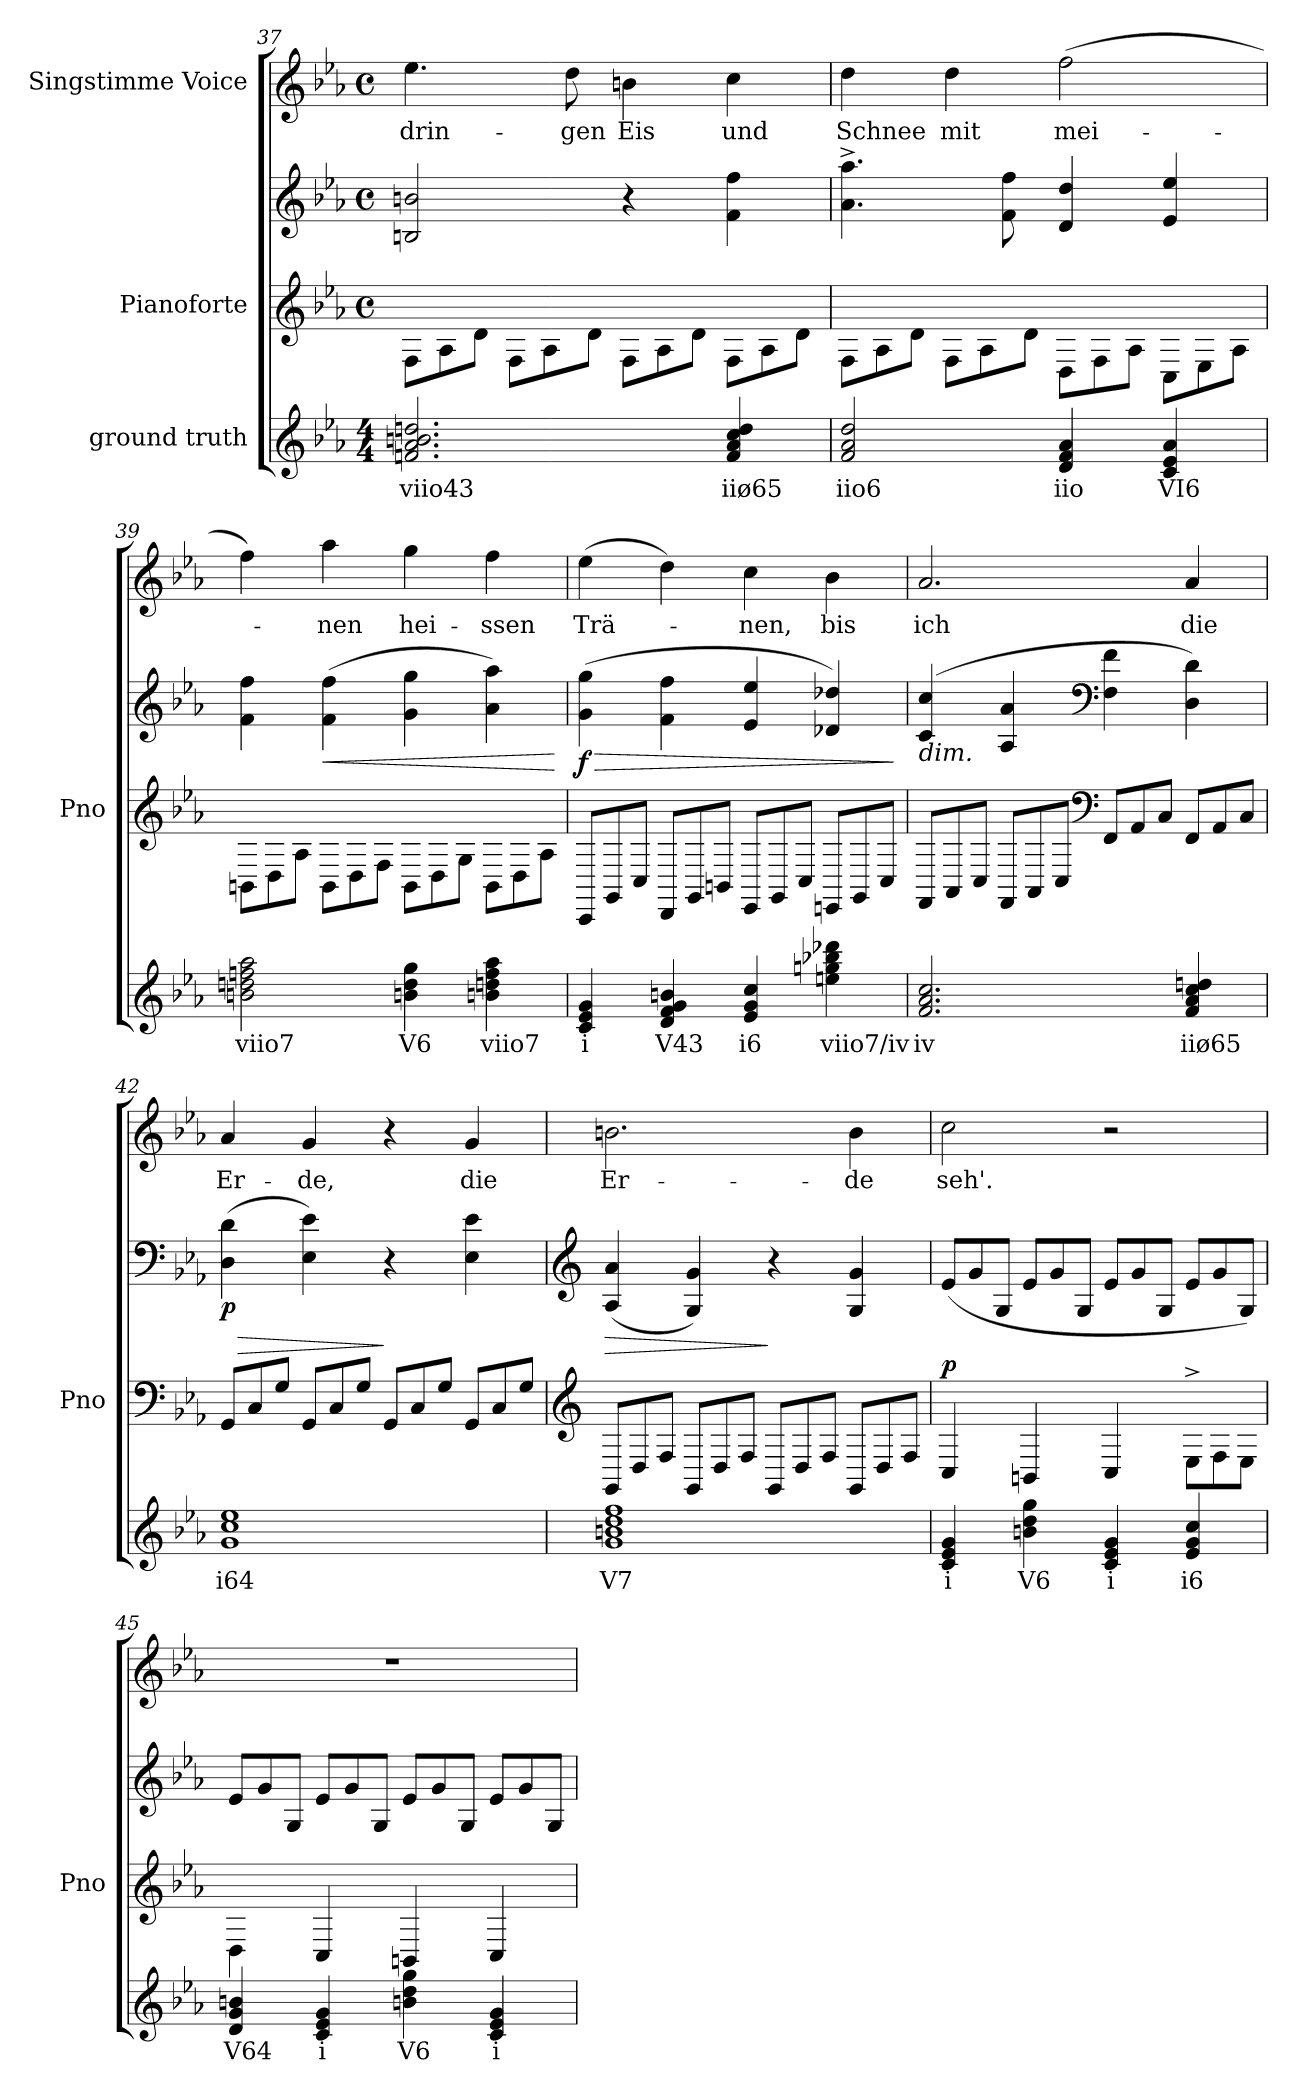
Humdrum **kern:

**kern	**text	**kern	**kern	**dynam	**kern	**text
*part3	*part3	*part2	*part2	*part2	*part1	*part1
*staff4	*staff4	*staff3	*staff2	*staff2/3	*staff1	*staff1
*I"ground truth	*	*I"Pianoforte	*	*	*I"Singstimme Voice	*
*	*	*I'Pno	*	*	*	*
*	*	*clefG2	*clefG2	*	*clefG2	*
*k[b-e-a-]	*	*k[b-e-a-]	*k[b-e-a-]	*	*k[b-e-a-]	*
*M4/4	*	*M4/4	*M4/4	*	*M4/4	*
*	*	*met(c)	*met(c)	*	*met(c)	*
=37	=37	=37	=37	=37	=37	=37
*	*	*Xtuplet	*	*	*	*
!	!	!	!	!	!	!LO:LY:b
2.fn 2.a- 2.bn 2.ddn	viio43	12F\L	2Bn/ 2bn/	.	4.ee-\	-drin-
.	.	12A-\	.	.	.	.
.	.	12d\J	.	.	.	.
.	.	12F\L	.	.	.	.
.	.	12A-\	.	.	.	.
!	!	!	!	!	!	!LO:LY:b
.	.	.	.	.	8dd\	-gen
.	.	12d\J	.	.	.	.
!	!	!	!	!	!	!LO:LY:b
.	.	12F\L	4r	.	4bn\	Eis
.	.	12A-\	.	.	.	.
.	.	12d\J	.	.	.	.
!	!	!	!	!	!	!LO:LY:b
4f 4a- 4cc 4dd	iiø65	12F\L	4f\ 4ff\	.	4cc\	und
.	.	12A-\	.	.	.	.
.	.	12d\J	.	.	.	.
=38	=38	=38	=38	=38	=38	=38
!	!	!	!	!	!	!LO:LY:b
2f 2a- 2dd	iio6	12F\L	4.a-\^ 4.aa-\^	.	4dd\	Schnee
.	.	12A-\	.	.	.	.
.	.	12d\J	.	.	.	.
!	!	!	!	!	!	!LO:LY:b
.	.	12F\L	.	.	4dd\	mit
.	.	12A-\	.	.	.	.
.	.	.	8f\ 8ff\	.	.	.
.	.	12d\J	.	.	.	.
!	!	!	!	!	!	!LO:LY:b
4d 4f 4a-	iio	12D\L	4d/ 4dd/	.	(>2ff\	mei-
.	.	12F\	.	.	.	.
.	.	12A-\J	.	.	.	.
4c 4e- 4a-	VI6	12C\L	4e-/ 4ee-/	.	.	.
.	.	12E-\	.	.	.	.
.	.	12A-\J	.	.	.	.
=39	=39	=39	=39	=39	=39	=39
2bn 2ddn 2ffn 2aa-	viio7	12BBn\L	4f\ 4ff\	.	4ff\)	.
.	.	12D\	.	.	.	.
.	.	12A-\J	.	.	.	.
!	!	!	!	!LO:HP:b	!	!
!	!	!	!	!	!	!LO:LY:b
.	.	12BB\L	(>4f\ 4ff\	<	4aa-\	-nen
.	.	12D\	.	.	.	.
.	.	12F\J	.	.	.	.
!	!	!	!	!	!	!LO:LY:b
4bn 4dd 4gg	V6	12BB\L	4g\ 4gg\	.	4gg\	hei-
.	.	12D\	.	.	.	.
.	.	12G\J	.	.	.	.
!	!	!	!	!	!	!LO:LY:b
4bn 4ddn 4ff 4aa-	viio7	12BB\L	4a-\ 4aa-\)	.	4ff\	-ssen
.	.	12D\	.	.	.	.
.	.	12A-\J	.	.	.	.
.	.	.	.	[	.	.
=40	=40	=40	=40	=40	=40	=40
!	!	!	!	!LO:HP:b	!	!
!	!	!	!	!LO:DY:n=1:b	!	!LO:LY:b
4c 4e- 4g	i	12CC/L	(>4g\ 4gg\	> f	(>4ee-\	Trä-
.	.	12GG/	.	.	.	.
.	.	12C/J	.	.	.	.
4d 4f 4g 4bn	V43	12DD/L	4f\ 4ff\	.	4dd\)	.
.	.	12GG/	.	.	.	.
.	.	12BBn/J	.	.	.	.
!	!	!	!	!	!	!LO:LY:b
4e- 4g 4cc	i6	12EE-/L	4e-/ 4ee-/	.	4cc\	-nen,
.	.	12GG/	.	.	.	.
.	.	12C/J	.	.	.	.
!	!	!	!	!	!	!LO:LY:b
4een 4ggn 4bb-X 4ddd-X	viio7/iv	12EEn/L	4d-X/ 4dd-X/)	.	4b-\	bis
.	.	12GG/	.	.	.	.
.	.	12C/J	.	.	.	.
.	.	.	.	]	.	.
=41	=41	=41	=41	=41	=41	=41
!	!	!	!LO:TX:b:i:t=dim.	!	!	!
!	!	!	!	!	!	!LO:LY:b
2.f 2.a- 2.cc	iv	12FF/L	(>4c/ 4cc/	.	2.a-/	ich
.	.	12AA-/	.	.	.	.
.	.	12C/J	.	.	.	.
.	.	12FF/L	4A-/ 4a-/	.	.	.
.	.	12AA-/	.	.	.	.
.	.	12C/J	.	.	.	.
*	*	*clefF4	*clefF4	*	*	*
.	.	12FF/L	4F\ 4f\	.	.	.
.	.	12AA-/	.	.	.	.
.	.	12C/J	.	.	.	.
!	!	!	!	!	!	!LO:LY:b
4f 4a- 4cc 4ddn	iiø65	12FF/L	4D\ 4d\)	.	4a-/	die
.	.	12AA-/	.	.	.	.
.	.	12C/J	.	.	.	.
=42	=42	=42	=42	=42	=42	=42
!	!	!	!	!LO:HP:b	!	!
!	!	!	!	!LO:DY:n=1:b	!	!LO:LY:b
1g 1cc 1ee-	i64	12GG/L	(>4D\ 4d\	> p	4a-/	Er-
.	.	12C/	.	.	.	.
.	.	12G/J	.	.	.	.
!	!	!	!	!	!	!LO:LY:b
.	.	12GG/L	4E-\ 4e-\)	.	4g/	-de,
.	.	12C/	.	.	.	.
.	.	12G/J	.	.	.	.
.	.	12GG/L	4r	]	4r	.
.	.	12C/	.	.	.	.
.	.	12G/J	.	.	.	.
!	!	!	!	!	!	!LO:LY:b
.	.	12GG/L	4E-\ 4e-\	.	4g/	die
.	.	12C/	.	.	.	.
.	.	12G/J	.	.	.	.
=43	=43	=43	=43	=43	=43	=43
*	*	*clefG2	*clefG2	*	*	*
!	!	!	!	!LO:HP:b	!	!
!	!	!	!	!	!	!LO:LY:b
1g 1bn 1dd 1ff	V7	12GG/L	(<4A-/ 4a-/	>	2.bn\	Er-
.	.	12D/	.	.	.	.
.	.	12F/J	.	.	.	.
.	.	12GG/L	4G/ 4g/)	.	.	.
.	.	12D/	.	.	.	.
.	.	12F/J	.	.	.	.
.	.	12GG/L	4r	]	.	.
.	.	12D/	.	.	.	.
.	.	12F/J	.	.	.	.
!	!	!	!	!	!	!LO:LY:b
.	.	12GG/L	4G/ 4g/	.	4b\	-de
.	.	12D/	.	.	.	.
.	.	12F/J	.	.	.	.
=44	=44	=44	=44	=44	=44	=44
*	*	*	*Xtuplet	*	*	*
!	!	!	!	!LO:DY:a=2	!	!LO:LY:b
4c 4e- 4g	i	(<4C/	(<12e-/L	p	2cc\	seh'.
.	.	.	12g/	.	.	.
.	.	.	12G/J	.	.	.
4bn 4dd 4gg	V6	4BBn/	12e-/L	.	.	.
.	.	.	12g/	.	.	.
.	.	.	12G/J	.	.	.
4c 4e- 4g	i	4C/	12e-/L	.	2r	.
.	.	.	12g/	.	.	.
.	.	.	12G/J	.	.	.
4e- 4g 4cc	i6	12E-^\L	12e-/L	.	.	.
.	.	12F\	12g/	.	.	.
.	.	12E-\J	12G/J)	.	.	.
=45	=45	=45	=45	=45	=45	=45
4d 4g 4bn	V64	4D\	12e-/L	.	1r	.
.	.	.	12g/	.	.	.
.	.	.	12G/J	.	.	.
4c 4e- 4g	i	4C/	12e-/L	.	.	.
.	.	.	12g/	.	.	.
.	.	.	12G/J	.	.	.
4bn 4dd 4gg	V6	4BBn/	12e-/L	.	.	.
.	.	.	12g/	.	.	.
.	.	.	12G/J	.	.	.
4c 4e- 4g	i	4C/	12e-/L	.	.	.
.	.	.	12g/	.	.	.
.	.	.	12G/J)	.	.	.
=	=	=	=	=	=	=
*-	*-	*-	*-	*-	*-	*-
